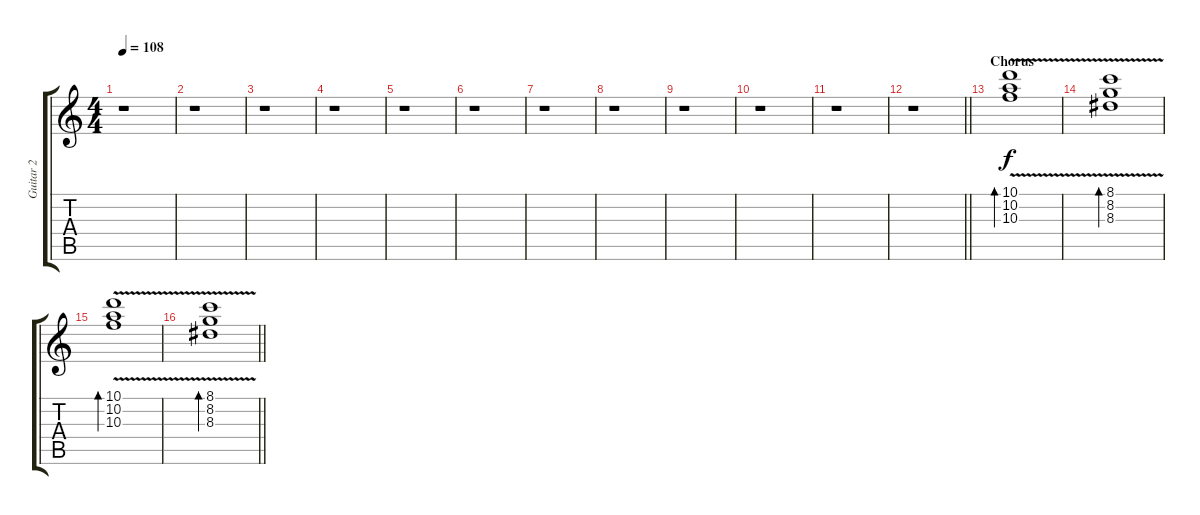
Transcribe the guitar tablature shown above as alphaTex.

\track ("Guitar 2" "Guitar 2") {instrument electricguitarclean}
\staff {score tabs}
\tuning (E4 B3 G3 D3 A2 E2) {hide}
\ts (4 4)
\tempo 108
\clef g2
\ks c
r.1{dy f} |
r.1 |
r.1 |
r.1 |
r.1 |
r.1 |
r.1 |
r.1 |
r.1 |
r.1 |
r.1 |
\barLineRight lightlight
r.1 |
\section ("" "Chorus")
(10.1{v} 10.2{v} 10.3{v}).1{bd 240} |
(8.1{v} 8.2{v} 8.3{v}).1{bd 240} |
(10.1{v} 10.2{v} 10.3{v}).1{bd 240} |
\barLineRight lightlight
(8.1{v} 8.2{v} 8.3{v}).1{bd 240}
